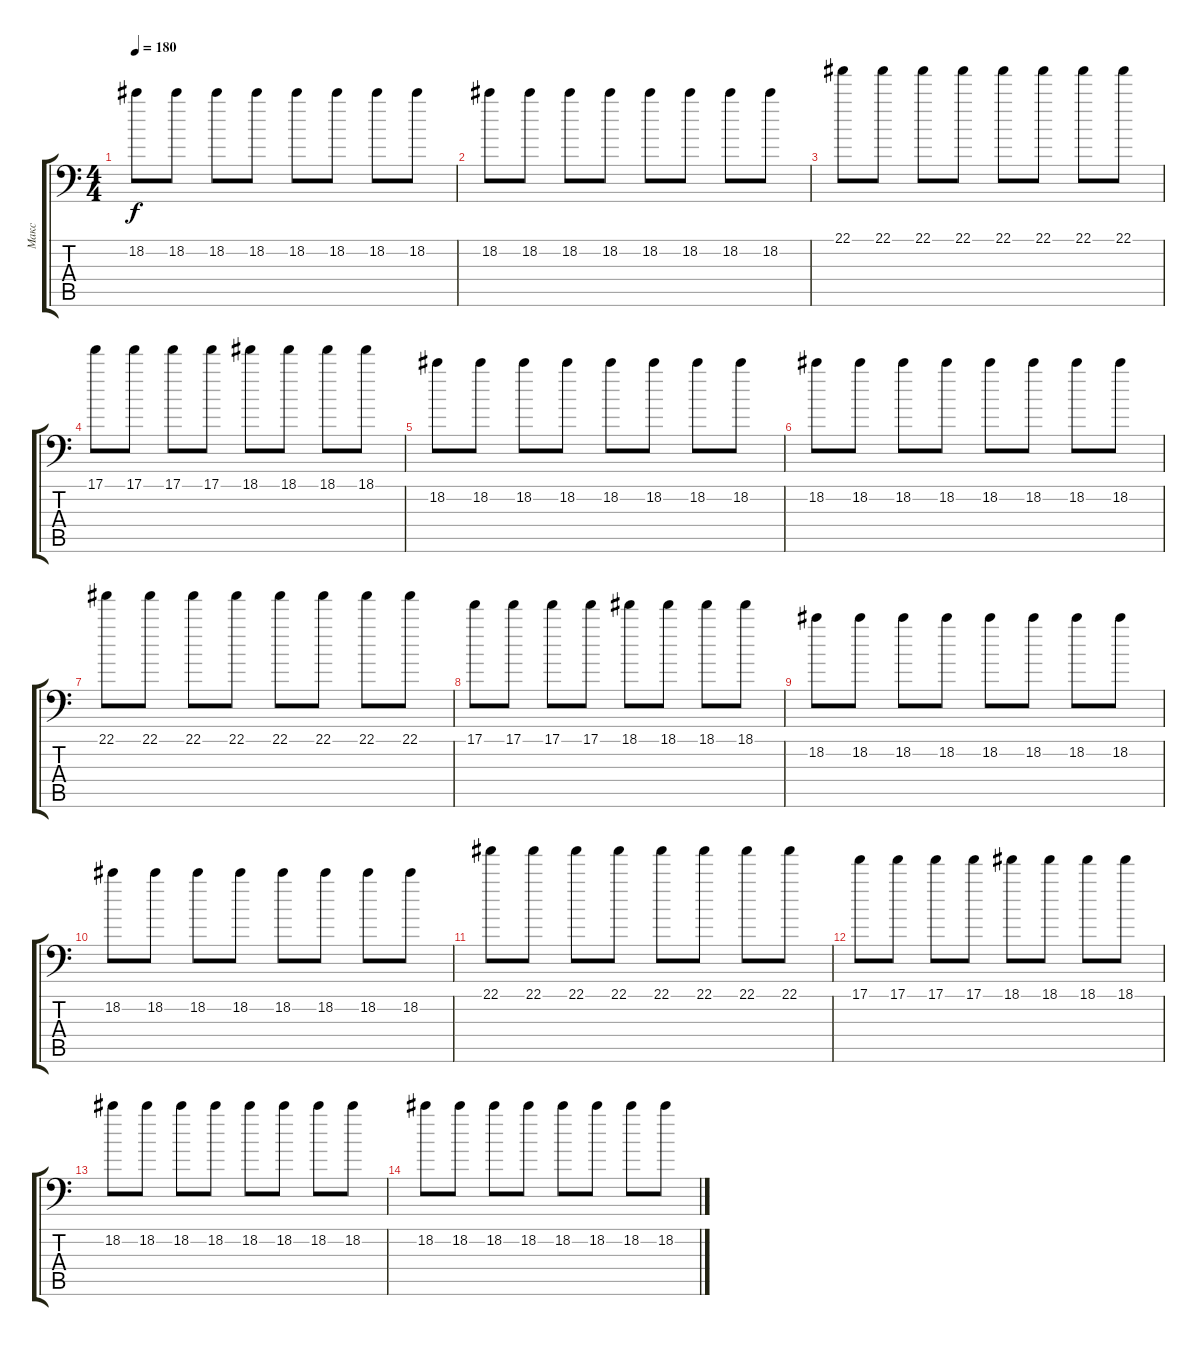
\track ("Макс" "Макс") {instrument distortionguitar}
\staff {score tabs}
\tuning (C4 G3 Eb3 Bb2 F2 Bb1) {hide}
\ts (4 4)
\tempo 180
\clef f4
\ks c
18.2.8{dy f} 18.2.8 18.2.8 18.2.8 18.2.8 18.2.8 18.2.8 18.2.8 |
18.2.8 18.2.8 18.2.8 18.2.8 18.2.8 18.2.8 18.2.8 18.2.8 |
22.1.8 22.1.8 22.1.8 22.1.8 22.1.8 22.1.8 22.1.8 22.1.8 |
17.1.8 17.1.8 17.1.8 17.1.8 18.1.8 18.1.8 18.1.8 18.1.8 |
18.2.8 18.2.8 18.2.8 18.2.8 18.2.8 18.2.8 18.2.8 18.2.8 |
18.2.8 18.2.8 18.2.8 18.2.8 18.2.8 18.2.8 18.2.8 18.2.8 |
22.1.8 22.1.8 22.1.8 22.1.8 22.1.8 22.1.8 22.1.8 22.1.8 |
17.1.8 17.1.8 17.1.8 17.1.8 18.1.8 18.1.8 18.1.8 18.1.8 |
18.2.8 18.2.8 18.2.8 18.2.8 18.2.8 18.2.8 18.2.8 18.2.8 |
18.2.8 18.2.8 18.2.8 18.2.8 18.2.8 18.2.8 18.2.8 18.2.8 |
22.1.8 22.1.8 22.1.8 22.1.8 22.1.8 22.1.8 22.1.8 22.1.8 |
17.1.8 17.1.8 17.1.8 17.1.8 18.1.8 18.1.8 18.1.8 18.1.8 |
18.2.8 18.2.8 18.2.8 18.2.8 18.2.8 18.2.8 18.2.8 18.2.8 |
18.2.8 18.2.8 18.2.8 18.2.8 18.2.8 18.2.8 18.2.8 18.2.8
